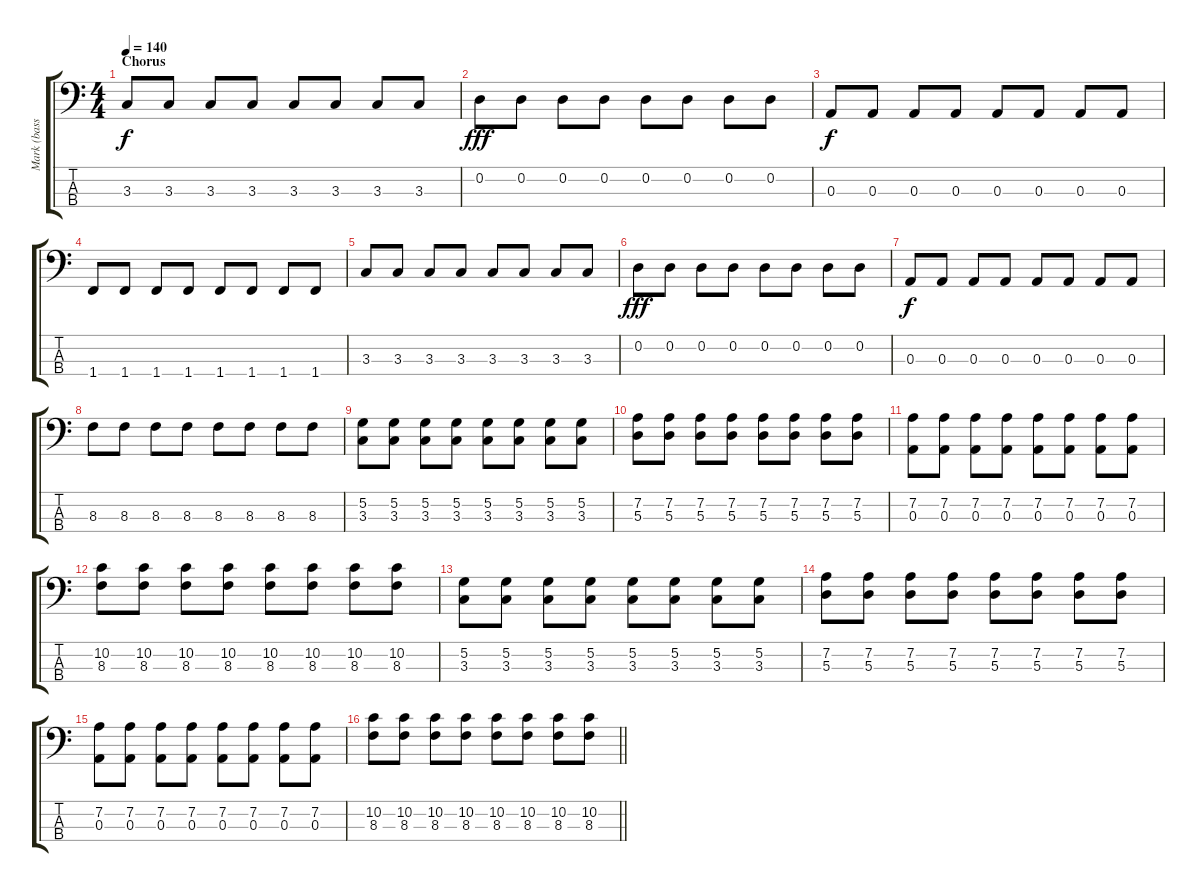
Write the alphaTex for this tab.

\track ("Mark (bass)" "Mark (bass") {instrument electricbasspick}
\staff {score tabs}
\tuning (G2 D2 A1 E1) {hide}
\ts (4 4)
\section ("" "Chorus")
\tempo 140
\clef f4
\ks c
3.3.8{dy f} 3.3.8 3.3.8 3.3.8 3.3.8 3.3.8 3.3.8 3.3.8 |
0.2.8{dy fff} 0.2.8 0.2.8 0.2.8 0.2.8 0.2.8 0.2.8 0.2.8 |
0.3.8{dy f} 0.3.8 0.3.8 0.3.8 0.3.8 0.3.8 0.3.8 0.3.8 |
1.4.8 1.4.8 1.4.8 1.4.8 1.4.8 1.4.8 1.4.8 1.4.8 |
3.3.8 3.3.8 3.3.8 3.3.8 3.3.8 3.3.8 3.3.8 3.3.8 |
0.2.8{dy fff} 0.2.8 0.2.8 0.2.8 0.2.8 0.2.8 0.2.8 0.2.8 |
0.3.8{dy f} 0.3.8 0.3.8 0.3.8 0.3.8 0.3.8 0.3.8 0.3.8 |
8.3.8 8.3.8 8.3.8 8.3.8 8.3.8 8.3.8 8.3.8 8.3.8 |
(5.2 3.3).8 (5.2 3.3).8 (5.2 3.3).8 (5.2 3.3).8 (5.2 3.3).8 (5.2 3.3).8 (5.2 3.3).8 (5.2 3.3).8 |
(7.2 5.3).8 (7.2 5.3).8 (7.2 5.3).8 (7.2 5.3).8 (7.2 5.3).8 (7.2 5.3).8 (7.2 5.3).8 (7.2 5.3).8 |
(7.2 0.3).8 (7.2 0.3).8 (7.2 0.3).8 (7.2 0.3).8 (7.2 0.3).8 (7.2 0.3).8 (7.2 0.3).8 (7.2 0.3).8 |
(10.2 8.3).8 (10.2 8.3).8 (10.2 8.3).8 (10.2 8.3).8 (10.2 8.3).8 (10.2 8.3).8 (10.2 8.3).8 (10.2 8.3).8 |
(5.2 3.3).8 (5.2 3.3).8 (5.2 3.3).8 (5.2 3.3).8 (5.2 3.3).8 (5.2 3.3).8 (5.2 3.3).8 (5.2 3.3).8 |
(7.2 5.3).8 (7.2 5.3).8 (7.2 5.3).8 (7.2 5.3).8 (7.2 5.3).8 (7.2 5.3).8 (7.2 5.3).8 (7.2 5.3).8 |
(7.2 0.3).8 (7.2 0.3).8 (7.2 0.3).8 (7.2 0.3).8 (7.2 0.3).8 (7.2 0.3).8 (7.2 0.3).8 (7.2 0.3).8 |
\barLineRight lightlight
(10.2 8.3).8 (10.2 8.3).8 (10.2 8.3).8 (10.2 8.3).8 (10.2 8.3).8 (10.2 8.3).8 (10.2 8.3).8 (10.2 8.3).8
